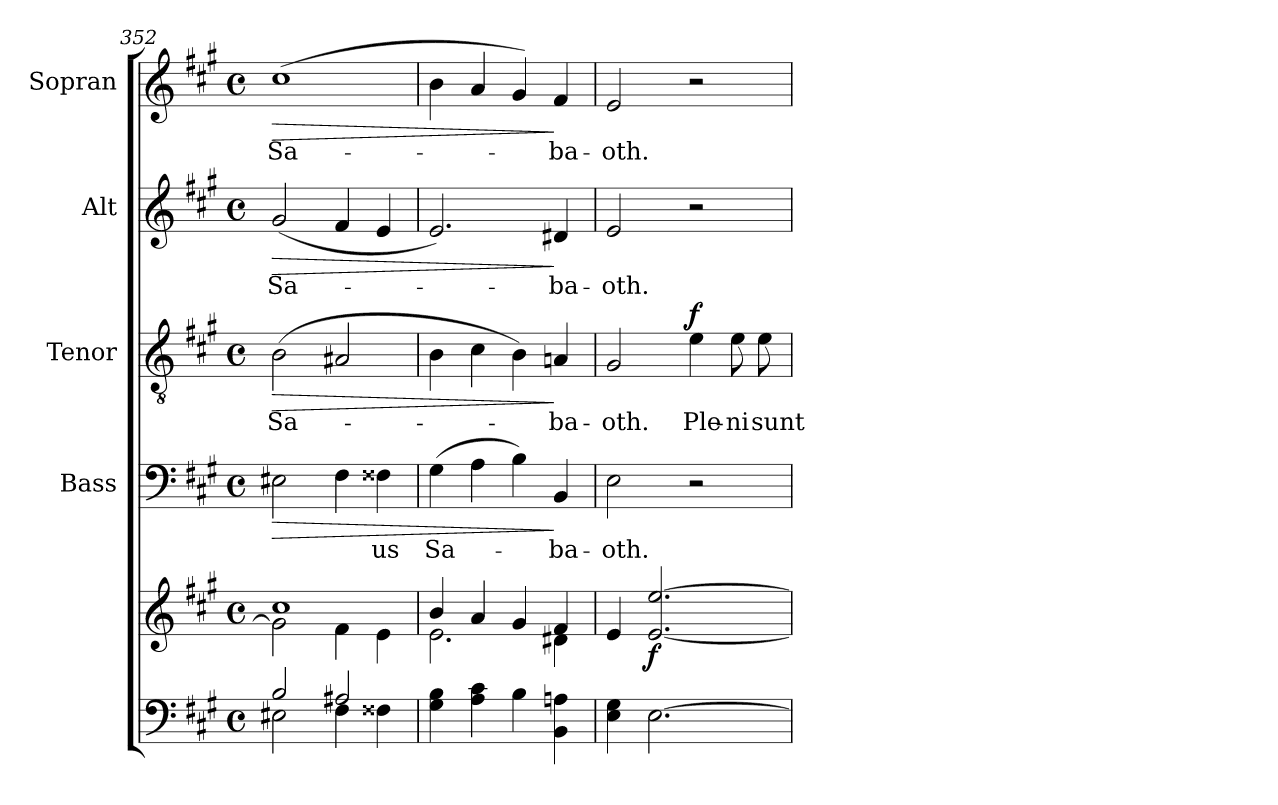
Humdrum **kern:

**kern	**kern	**dynam	**kern	**text	**dynam	**kern	**text	**dynam	**kern	**text	**dynam	**kern	**text	**dynam
*part5	*part5	*part5	*part4	*part4	*part4	*part3	*part3	*part3	*part2	*part2	*part2	*part1	*part1	*part1
*staff6	*staff5	*staff5/6	*staff4	*staff4	*staff4	*staff3	*staff3	*staff3	*staff2	*staff2	*staff2	*staff1	*staff1	*staff1
*	*	*	*I"Bass	*	*	*I"Tenor	*	*	*I"Alt	*	*	*I"Sopran	*	*
*	*	*	*I'B.	*	*	*I'T.	*	*	*I'A.	*	*	*I'S.	*	*
*clefF4	*clefG2	*	*clefF4	*	*	*clefGv2	*	*	*clefG2	*	*	*clefG2	*	*
*k[f#c#g#]	*k[f#c#g#]	*	*k[f#c#g#]	*	*	*k[f#c#g#]	*	*	*k[f#c#g#]	*	*	*k[f#c#g#]	*	*
*A:	*A:	*	*A:	*	*	*A:	*	*	*A:	*	*	*A:	*	*
*M4/4	*M4/4	*	*M4/4	*	*	*M4/4	*	*	*M4/4	*	*	*M4/4	*	*
*met(c)	*met(c)	*	*met(c)	*	*	*met(c)	*	*	*met(c)	*	*	*met(c)	*	*
=352	=352	=352	=352	=352	=352	=352	=352	=352	=352	=352	=352	=352	=352	=352
*^	*^	*	*	*	*	*	*	*	*	*	*	*	*	*
!	!	!	!	!	!	!	!LO:HP:b	!	!LO:LY:b	!LO:HP:b	!	!LO:LY:b	!LO:HP:b	!	!LO:LY:b	!LO:HP:b
2B/	2E#X\	1cc#	2g#\]	.	2E#X\	.	>	(>2B\	Sa-	>	(<2g#/	Sa-	>	(>1cc#	Sa-	>
2A#X/	4F#\	.	4f#\	.	4F#\	.	.	2A#X/	.	.	4f#/	.	.	.	.	.
!	!	!	!	!	!	!LO:LY:b	!	!	!	!	!	!	!	!	!	!
.	4F##X\	.	4e\	.	4F##X\	-us	.	.	.	.	4e/	.	.	.	.	.
=353	=353	=353	=353	=353	=353	=353	=353	=353	=353	=353	=353	=353	=353	=353	=353	=353
!	!	!	!	!	!	!LO:LY:b	!	!	!	!	!	!	!	!	!	!
*v	*v	*	*	*	*	*	*	*	*	*	*	*	*	*	*	*
4G#\ 4B\	4b/	2.e\	.	(>4G#\	Sa-	.	4B\	.	.	2.e/)	.	.	4b\	.	.
4A\ 4c#\	4a/	.	.	4A\	.	.	4c#\	.	.	.	.	.	4a/	.	.
4B\	4g#/	.	.	4B\)	.	.	4B\)	.	.	.	.	.	4g#/)	.	.
!	!	!	!	!	!LO:LY:b	!	!	!LO:LY:b	!	!	!LO:LY:b	!	!	!LO:LY:b	!
4BB\ 4An\	4f#/	4d#X\	.	4BB/	-ba-	]	4An/	-ba-	]	4d#X/	-ba-	]	4f#/	-ba-	]
=354	=354	=354	=354	=354	=354	=354	=354	=354	=354	=354	=354	=354	=354	=354	=354
!	!	!	!	!	!LO:LY:b	!	!	!LO:LY:b	!	!	!LO:LY:b	!	!	!LO:LY:b	!
*	*v	*v	*	*	*	*	*	*	*	*	*	*	*	*	*
4E\ 4G#\	4e/	.	2E\	-oth.	.	2G#/	-oth.	.	2e/	-oth.	.	2e/	-oth.	.
!	!	!LO:DY:b	!	!	!	!	!	!	!	!	!	!	!	!
[2.E\	[2.e/ [2.ee/	f	.	.	.	.	.	.	.	.	.	.	.	.
!	!	!	!	!	!	!	!LO:LY:b	!LO:DY:a	!	!	!	!	!	!
.	.	.	2r	.	.	4e\	Ple-	f	2r	.	.	2r	.	.
!	!	!	!	!	!	!	!LO:LY:b	!	!	!	!	!	!	!
.	.	.	.	.	.	8e\	-ni	.	.	.	.	.	.	.
!	!	!	!	!	!	!	!LO:LY:b	!	!	!	!	!	!	!
.	.	.	.	.	.	8e\	sunt	.	.	.	.	.	.	.
=	=	=	=	=	=	=	=	=	=	=	=	=	=	=
*-	*-	*-	*-	*-	*-	*-	*-	*-	*-	*-	*-	*-	*-	*-
